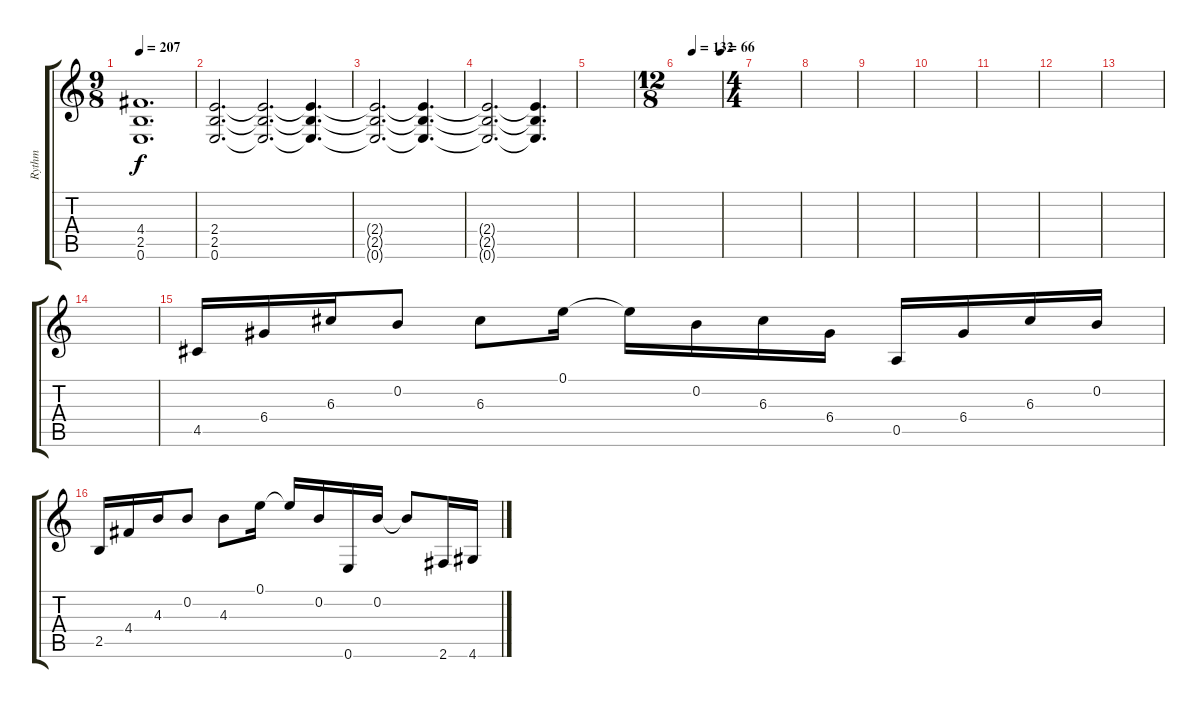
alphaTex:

\track ("Rythm" "Rythm") {instrument acousticguitarsteel}
\staff {score tabs}
\tuning (E4 B3 G3 D3 A2 E2) {hide}
\ts (9 8)
\tempo 207
\clef g2
\ks c
(4.4{t} 2.5{t} 0.6).1{d dy f} |
(2.4 2.5 0.6).2{d} (2.4{t} 2.5{t} 0.6{t}).2{d} (2.4{t} 2.5{t} 0.6{t}).4{d} |
(2.4{t} 2.5{t} 0.6{t}).2{d} (2.4{t} 2.5{t} 0.6{t}).4{d} |
(2.4{t} 2.5{t} 0.6{t}).2{d} (2.4{t} 2.5{t} 0.6{t}).4{d} |
|
\ts (12 8)
\tempo (132 0.3333333333333333)
\tempo (66 0.9895833333333334)
|
\ts (4 4)
|
|
|
|
|
|
|
|
4.5.16 6.4.16 6.3.16 0.2.8 6.3.8 0.1.16 0.1{t}.16 0.2.16 6.3.16 6.4.16 0.5.16 6.4.16 6.3.16 0.2.16 |
2.5.16 4.4.16 4.3.16 0.2.8 4.3.8 0.1.16 0.1{t}.16 0.2.16 0.6.16 0.2.16 0.2{t}.8 2.6.16 4.6.16
